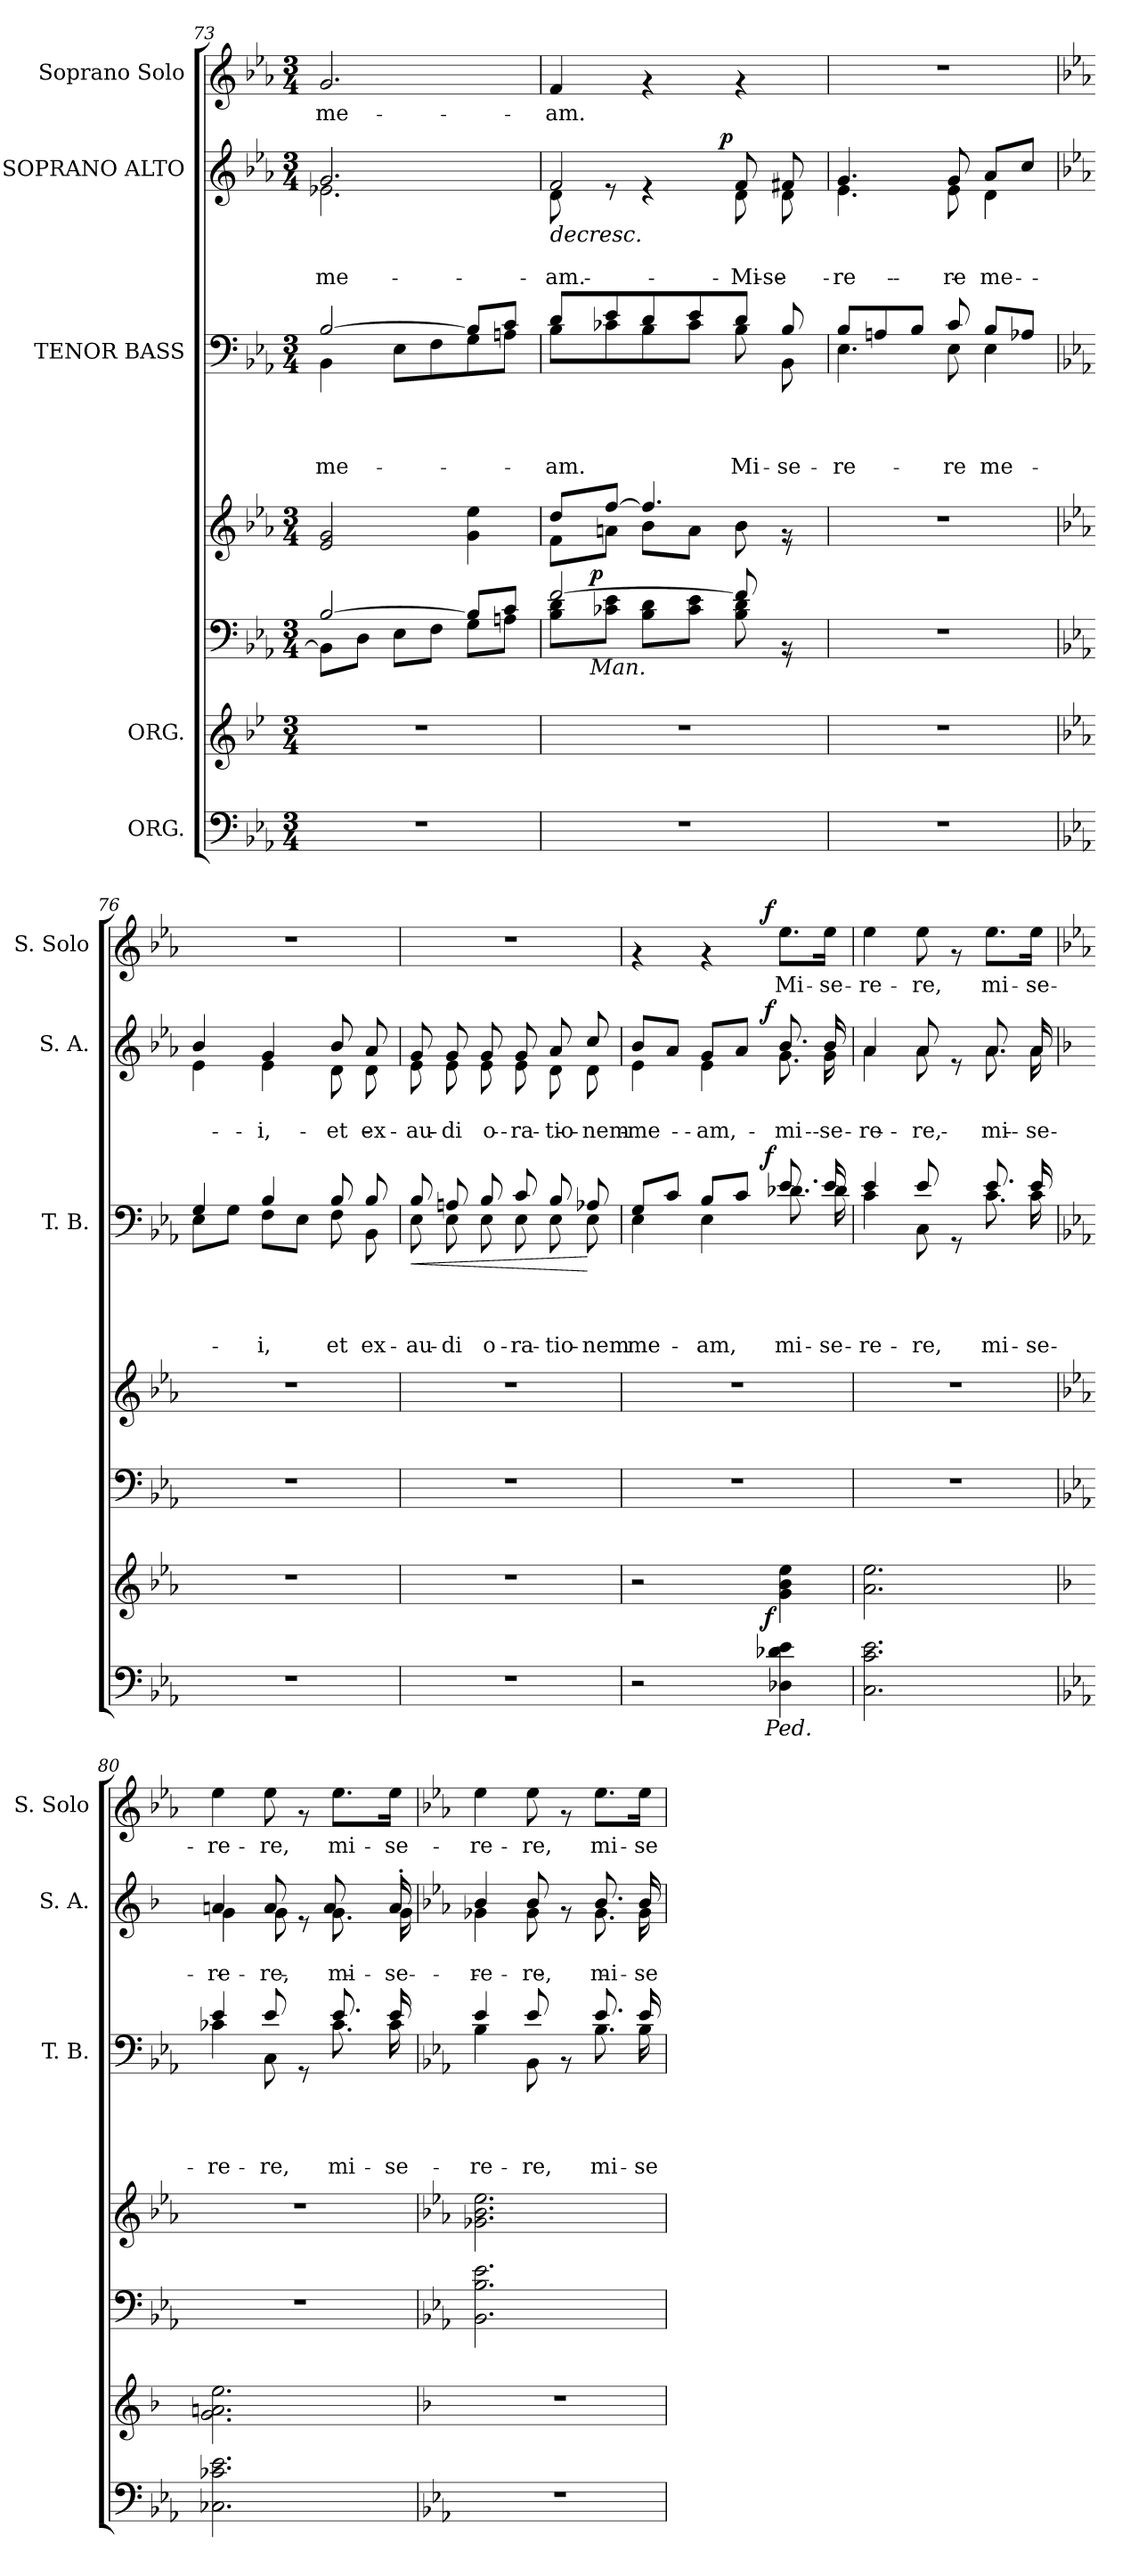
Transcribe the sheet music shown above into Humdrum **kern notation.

**kern	**dynam	**kern	**kern	**dynam	**kern	**kern	**text	**text	**text	**text	**dynam	**kern	**text	**text	**dynam	**kern	**text	**dynam
*part7	*part7	*part6	*part5	*part5	*part4	*part3	*part3	*part3	*part3	*part3	*part3	*part2	*part2	*part2	*part2	*part1	*part1	*part1
*staff7	*staff7	*staff6	*staff5	*staff5	*staff4	*staff3	*staff3	*staff3	*staff3	*staff3	*staff3	*staff2	*staff2	*staff2	*staff2	*staff1	*staff1	*staff1
*I"ORG.	*	*I"ORG.	*	*	*	*I"TENOR BASS	*	*	*	*	*	*I"SOPRANO ALTO	*	*	*	*I"Soprano Solo	*	*
*	*	*	*	*	*	*I'T. B.	*	*	*	*	*	*I'S. A.	*	*	*	*I'S. Solo	*	*
*clefF4	*	*clefG2	*clefF4	*	*clefG2	*clefF4	*	*	*	*	*	*clefG2	*	*	*	*clefG2	*	*
*	*	*ITrd-3c-5	*ITrd-3c-5	*	*ITrd-3c-5	*ITrd-3c-5	*	*	*	*	*	*ITrd-3c-5	*	*	*	*ITrd-3c-5	*	*
*k[b-e-a-]	*	*k[b-e-a-]	*k[b-e-a-d-]	*	*k[b-e-a-d-]	*k[b-e-a-d-]	*	*	*	*	*	*k[b-e-a-d-]	*	*	*	*k[b-e-a-d-]	*	*
*E-:	*	*E-:	*A-:	*	*A-:	*A-:	*	*	*	*	*	*A-:	*	*	*	*A-:	*	*
*M3/4	*	*M3/4	*M3/4	*	*M3/4	*M3/4	*	*	*	*	*	*M3/4	*	*	*	*M3/4	*	*
=73	=73	=73	=73	=73	=73	=73	=73	=73	=73	=73	=73	=73	=73	=73	=73	=73	=73	=73
*	*	*	*^	*	*	*^	*	*	*	*	*	*	*	*	*	*	*	*
!	!	!	!	!	!	!	!	!	!	!	!	!LO:LY:b	!	!	!	!LO:LY:b	!	!	!LO:LY:b	!
*	*	*	*	*	*	*	*	*	*	*	*	*	*	*^	*	*	*	*	*	*
2.r	.	2.r	[>2e-/	8E-\L]	.	2a-/ 2cc/	[>2e-/	4E-\	.	.	.	me-	.	2.cc/	2.a-X\	.	me-	.	2.cc/	me-	.
.	.	.	.	8G\J	.	.	.	.	.	.	.	.	.	.	.	.	.	.	.	.	.
.	.	.	.	8A-\L	.	.	.	8A-\L	.	.	.	.	.	.	.	.	.	.	.	.	.
.	.	.	.	8B-\J	.	.	.	8B-\	.	.	.	.	.	.	.	.	.	.	.	.	.
.	.	.	8e-/L]	8c\L	.	4cc\ 4aa-\	8e-/L]	8c\	.	.	.	.	.	.	.	.	.	.	.	.	.
.	.	.	8f/J	8dn\J	.	.	8f/J	8dn\J	.	.	.	.	.	.	.	.	.	.	.	.	.
*	*	*	*	*	*	*	*	*	*	*	*	*	*	*v	*v	*	*	*	*	*	*
=74	=74	=74	=74	=74	=74	=74	=74	=74	=74	=74	=74	=74	=74	=74	=74	=74	=74	=74	=74	=74
*	*	*	*	*	*	*^	*	*	*	*	*	*	*	*	*	*	*	*	*	*
!	!	!	!	!	!	!	!	!	!	!	!	!	!LO:LY:b	!	!	!	!LO:LY:b	!LO:HP:b	!	!LO:LY:b	!
*	*	*	*	*^	*	*	*	*	*	*	*	*	*	*	*^	*	*	*	*	*	*
*	*	*	*	*	*	*	*	*	*	*	*	*	*	*	*	*	*^	*	*	*	*	*	*
2.r	.	2.r	[>2b-/	8e-\ 8g\L	16.ryy	.	8gg/L	8b-\L	8g/L	8e-\L	.	.	.	-am.	.	32ryy	2b-/	8g\	.	-am.	>	4b-/	-am.	.
.	.	.	.	.	.	.	.	.	.	.	.	.	.	.	.	4ryy	.	.	.	.	.	.	.	.
!	!	!	!	!	!LO:TX:b:i:t=Man.	!	!	!	!	!	!	!	!	!	!	!	!	!	!	!	!	!	!	!
!	!	!	!	!	!	!LO:DY:a	!	!	!	!	!	!	!	!	!	!	!	!	!	!	!	!	!	!
.	.	.	.	.	2ryy	p	.	.	.	.	.	.	.	.	.	.	.	.	.	.	.	.	.	.
.	.	.	.	8f-X\ 8a-\J	.	.	[>8bb-/J	8ddn\J	8a-/	8f-X\	.	.	.	.	.	.	.	8rd	.	.	.	.	.	.
.	.	.	.	8e-\ 8g\L	.	.	4.bb-/]	8ee-\L	8g/	8e-\	.	.	.	.	.	.	.	4rd	.	.	.	4rf	.	.
.	.	.	.	.	.	.	.	.	.	.	.	.	.	.	.	16.ryy	.	.	.	.	.	.	.	.
.	.	.	.	8f-\ 8a-\J	.	.	.	8dd\J	8a-/	8f-\J	.	.	.	.	.	16.ryy	.	.	.	.	.	.	.	.
!	!	!	!	!	!	!	!	!	!	!	!	!	!	!	!	!	!	!	!	!	!LO:DY:b	!	!	!
.	.	.	.	.	.	.	.	.	.	.	.	.	.	.	.	4ryy	.	.	.	.	p	.	.	.
!	!	!	!	!	!	!	!	!	!	!	!	!	!	!LO:LY:b	!	!	!	!	!	!LO:LY:b	!	!	!	!
.	.	.	8b-/]	8e-\ 8g\	.	.	.	8ee-\	8g/J	8e-\	.	.	.	Mi-	.	.	8g\	8b-/	.	-Mi-	]	4rf	.	.
.	.	.	.	.	8ryy	.	.	.	.	.	.	.	.	.	.	.	.	.	.	.	.	.	.	.
!	!	!	!	!	!	!	!	!	!	!	!	!	!	!LO:LY:b	!	!	!	!	!	!LO:LY:b	!	!	!	!
.	.	.	8rAA	8rFF	.	.	8rd	8rf	8e-/	8E-\	.	.	.	-se-	.	.	8bn/	8g\	.	se-	.	.	.	.
.	.	.	.	.	32ryy	.	.	.	.	.	.	.	.	.	.	32ryy	.	.	.	.	.	.	.	.
*	*	*	*	*	*	*	*v	*v	*	*	*	*	*	*	*	*v	*v	*v	*	*	*	*	*	*
=75	=75	=75	=75	=75	=75	=75	=75	=75	=75	=75	=75	=75	=75	=75	=75	=75	=75	=75	=75	=75	=75
!	!	!	!	!	!	!	!	!	!	!	!	!	!LO:LY:b	!	!	!	!LO:LY:b	!	!	!	!
*	*	*	*v	*v	*v	*	*	*	*	*	*	*	*	*	*^	*	*	*	*	*	*
2.r	.	2.r	2.r	.	2.r	4.A-\	8e-/L	.	.	.	-re-	.	4.cc/	4.a-\	.	-re-	.	2.r	.	.
.	.	.	.	.	.	.	8dn/	.	.	.	.	.	.	.	.	.	.	.	.	.
.	.	.	.	.	.	.	8e-/J	.	.	.	.	.	.	.	.	.	.	.	.	.
!	!	!	!	!	!	!	!	!	!	!	!LO:LY:b	!	!	!	!	!LO:LY:b	!	!	!	!
.	.	.	.	.	.	8f/	8A-\	.	.	.	-re	.	8cc/	8a-\	.	-re	.	.	.	.
!	!	!	!	!	!	!	!	!	!	!	!LO:LY:b	!	!	!	!	!LO:LY:b	!	!	!	!
.	.	.	.	.	.	4A-\	8e-/L	.	.	.	me-	.	4g\	8dd-/L	.	me-	.	.	.	.
.	.	.	.	.	.	.	8d-X/J	.	.	.	.	.	.	8ff/J	.	.	.	.	.	.
!!LO:LB:g=z
=76	=76	=76	=76	=76	=76	=76	=76	=76	=76	=76	=76	=76	=76	=76	=76	=76	=76	=76	=76	=76
*	*	*k[b-e-a-d-]	*	*	*	*	*	*	*	*	*	*	*	*	*	*	*	*	*	*
*	*	*A-:	*	*	*	*	*	*	*	*	*	*	*	*	*	*	*	*	*	*
2.r	.	2.r	2.r	.	2.r	4c/	8A-\L	.	.	.	.	.	4ee-/	4a-\	.	.	.	2.r	.	.
.	.	.	.	.	.	.	8c\J	.	.	.	.	.	.	.	.	.	.	.	.	.
!	!	!	!	!	!	!	!	!	!	!	!LO:LY:b	!	!	!	!	!LO:LY:b	!	!	!	!
.	.	.	.	.	.	4e-/	8B-\L	.	.	.	-i,	.	4cc/	4a-\	.	-i,	.	.	.	.
.	.	.	.	.	.	.	8A-\J	.	.	.	.	.	.	.	.	.	.	.	.	.
!	!	!	!	!	!	!	!	!	!	!	!LO:LY:b	!	!	!	!	!LO:LY:b	!	!	!	!
.	.	.	.	.	.	8e-/	8B-\	.	.	.	et	.	8ee-/	8g\	.	et	.	.	.	.
!	!	!	!	!	!	!	!	!	!	!	!LO:LY:b	!	!	!	!	!LO:LY:b	!	!	!	!
.	.	.	.	.	.	8e-/	8E-\	.	.	.	ex-	.	8dd-/	8g\	.	ex-	.	.	.	.
=77	=77	=77	=77	=77	=77	=77	=77	=77	=77	=77	=77	=77	=77	=77	=77	=77	=77	=77	=77	=77
!	!	!	!	!	!	!	!	!	!	!	!LO:LY:b	!LO:HP:b	!	!	!	!LO:LY:b	!	!	!	!
2.r	.	2.r	2.r	.	2.r	8e-/	8A-\	.	.	.	-au-	<	8cc/	8a-\	.	-au-	.	2.r	.	.
!	!	!	!	!	!	!	!	!	!	!	!LO:LY:b	!	!	!	!	!LO:LY:b	!	!	!	!
.	.	.	.	.	.	8dn/	8A-\	.	.	.	-di	.	8cc/	8a-\	.	-di	.	.	.	.
!	!	!	!	!	!	!	!	!	!	!	!LO:LY:b	!	!	!	!	!LO:LY:b	!	!	!	!
.	.	.	.	.	.	8e-/	8A-\	.	.	.	o-	.	8cc/	8a-\	.	o-	.	.	.	.
!	!	!	!	!	!	!	!	!	!	!	!LO:LY:b	!	!	!	!	!LO:LY:b	!	!	!	!
.	.	.	.	.	.	8f/	8A-\	.	.	.	-ra-	.	8cc/	8a-\	.	-ra-	.	.	.	.
!	!	!	!	!	!	!	!	!	!	!	!LO:LY:b	!	!	!	!	!LO:LY:b	!	!	!	!
.	.	.	.	.	.	8e-/	8A-\	.	.	.	-tio-	.	8dd-/	8g\	.	-tio-	.	.	.	.
!	!	!	!	!	!	!	!	!	!	!	!LO:LY:b	!	!	!	!	!LO:LY:b	!	!	!	!
.	.	.	.	.	.	8d-X/	8A-\	.	.	.	-nem	[	8ff/	8g\	.	-nem	.	.	.	.
=78	=78	=78	=78	=78	=78	=78	=78	=78	=78	=78	=78	=78	=78	=78	=78	=78	=78	=78	=78	=78
!	!	!	!	!	!	!	!	!	!	!	!LO:LY:b	!	!	!	!	!LO:LY:b	!	!	!	!
*^	*	*	*	*	*	*	*^	*	*	*	*	*	*	*^	*	*	*	*^	*	*
2r	4...ryy	.	2r	2.r	.	2.r	4A-\	8c/L	4...ryy	.	.	.	me-	.	4a-\	8ee-/L	4...ryy	.	me-	.	4rf	4...ryy	.	.
.	.	.	.	.	.	.	.	8f/J	.	.	.	.	.	.	.	8dd-/J	.	.	.	.	.	.	.	.
!	!	!	!	!	!	!	!	!	!	!	!	!	!LO:LY:b	!	!	!	!	!	!LO:LY:b	!	!	!	!	!
.	.	.	.	.	.	.	4A-\	8e-/L	.	.	.	.	-am,	.	4a-\	8cc/L	.	.	-am,	.	4rf	.	.	.
.	.	.	.	.	.	.	.	8f/J	.	.	.	.	.	.	.	8dd-/J	.	.	.	.	.	.	.	.
!	!LO:TX:b:i:t=Ped.	!	!	!	!	!	!	!	!	!	!	!	!	!	!	!	!	!	!	!	!	!	!	!
!	!	!LO:DY:a	!	!	!	!	!	!	!	!	!	!	!	!LO:DY:a	!	!	!	!	!	!LO:DY:a	!	!	!	!LO:DY:a
.	4ryy	f	.	.	.	.	.	.	4ryy	.	.	.	.	f	.	.	4ryy	.	.	f	.	4ryy	.	f
!	!	!	!	!	!	!	!	!	!	!	!	!	!LO:LY:b	!	!	!	!	!	!LO:LY:b	!	!	!	!LO:LY:b	!
4D-X\ 4d-X\ 4e-\	.	.	4cc\ 4ee-\ 4aa-\	.	.	.	8.a-/	8.g-X\	.	.	.	.	mi-	.	8.ee-/	8.cc\	.	.	mi-	.	8.aa-\L	.	Mi-	.
!	!	!	!	!	!	!	!	!	!	!	!	!	!LO:LY:b	!	!	!	!	!	!LO:LY:b	!	!	!	!LO:LY:b	!
.	.	.	.	.	.	.	16a-/	16g-\	.	.	.	.	-se-	.	16ee-/	16cc\	.	.	-se-	.	16aa-\Jk	.	-se-	.
.	32ryy	.	.	.	.	.	.	.	32ryy	.	.	.	.	.	.	.	32ryy	.	.	.	.	32ryy	.	.
=79	=79	=79	=79	=79	=79	=79	=79	=79	=79	=79	=79	=79	=79	=79	=79	=79	=79	=79	=79	=79	=79	=79	=79	=79
!	!	!	!	!	!	!	!	!	!	!	!	!	!LO:LY:b	!	!	!	!	!	!LO:LY:b	!	!	!	!LO:LY:b	!
*	*	*	*	*	*	*	*	*v	*v	*	*	*	*	*	*	*	*	*	*	*	*v	*v	*	*
*v	*v	*	*	*	*	*	*	*	*	*	*	*	*	*	*v	*v	*	*	*	*	*	*
2.C\ 2.c\ 2.e-\	.	2.dd-\ 2.aa-\	2.r	.	2.r	4a-/	4f\	.	.	.	-re-	.	4dd-/	4dd-\	.	-re-	.	4aa-\	-re-	.
!	!	!	!	!	!	!	!	!	!	!	!LO:LY:b	!	!	!	!	!LO:LY:b	!	!	!LO:LY:b	!
.	.	.	.	.	.	8a-/	8F\	.	.	.	-re,	.	8dd-/	8dd-\	.	-re,	.	8aa-\	-re,	.
.	.	.	.	.	.	8rFF	8ryy	.	.	.	.	.	8rd	8ryy	.	.	.	8rf	.	.
!	!	!	!	!	!	!	!	!	!	!	!LO:LY:b	!	!	!	!	!LO:LY:b	!	!	!LO:LY:b	!
.	.	.	.	.	.	8.a-/	8.f\	.	.	.	mi-	.	8.dd-/	8.dd-\	.	mi-	.	8.aa-\L	mi-	.
!	!	!	!	!	!	!	!	!	!	!	!LO:LY:b	!	!	!	!	!LO:LY:b	!	!	!LO:LY:b	!
.	.	.	.	.	.	16a-/	16f\	.	.	.	-se-	.	16dd-/	16dd-\	.	-se-	.	16aa-\Jk	-se-	.
=80	=80	=80	=80	=80	=80	=80	=80	=80	=80	=80	=80	=80	=80	=80	=80	=80	=80	=80	=80	=80
*	*	*k[b-e-]	*	*	*	*	*	*	*	*	*	*	*k[b-e-]	*	*	*	*	*	*	*
*	*	*B-:	*	*	*	*	*	*	*	*	*	*	*B-:	*	*	*	*	*	*	*
!	!	!	!	!	!	!	!	!	!	!	!LO:LY:b	!	!	!	!	!LO:LY:b	!	!	!LO:LY:b	!
2.C-X\ 2.c-X\ 2.e-\	.	2.cc\ 2.ddn\ 2.aa\	2.r	.	2.r	4a-/	4f-X\	.	.	.	-re-	.	4ddn/	4cc\	.	-re-	.	4aa-\	-re-	.
!	!	!	!	!	!	!	!	!	!	!	!LO:LY:b	!	!	!	!	!LO:LY:b	!	!	!LO:LY:b	!
.	.	.	.	.	.	8a-/	8F\	.	.	.	-re,	.	8dd/	8cc\	.	-re,	.	8aa-\	-re,	.
.	.	.	.	.	.	8rFF	8ryy	.	.	.	.	.	8rd	8ryy	.	.	.	8rf	.	.
!	!	!	!	!	!	!	!	!	!	!	!LO:LY:b	!	!	!	!	!LO:LY:b	!	!	!LO:LY:b	!
.	.	.	.	.	.	8.a-/	8.f-\	.	.	.	mi-	.	8.cc\	8dd/	.	mi-	.	8.aa-\L	mi-	.
.	.	.	.	.	.	.	.	.	.	.	.	.	.	16ryy	.	.	.	.	.	.
!	!	!	!	!	!	!	!	!	!	!	!LO:LY:b	!	!	!	!	!LO:LY:b	!	!	!LO:LY:b	!
.	.	.	.	.	.	16a-/	16f-\	.	.	.	-se-	.	16dd'>/	16cc\	.	-se-	.	16aa-\Jk	-se-	.
!!LO:PB:g=z
=81	=81	=81	=81	=81	=81	=81	=81	=81	=81	=81	=81	=81	=81	=81	=81	=81	=81	=81	=81	=81
*	*	*	*	*	*	*	*	*	*	*	*	*	*k[b-e-a-d-]	*	*	*	*	*	*	*
*	*	*	*	*	*	*	*	*	*	*	*	*	*A-:	*	*	*	*	*	*	*
!	!	!	!	!	!	!	!	!	!	!	!LO:LY:b	!	!	!	!	!LO:LY:b	!	!	!LO:LY:b	!
2.r	.	2.r	2.E-\ 2.e-\ 2.a-\	.	2.cc-X\ 2.ee-\ 2.aa-\	4a-/	4e-\	.	.	.	-re-	.	4ee-/	4cc-X\	.	-re-	.	4aa-\	-re-	.
!	!	!	!	!	!	!	!	!	!	!	!LO:LY:b	!	!	!	!	!LO:LY:b	!	!	!LO:LY:b	!
.	.	.	.	.	.	8a-/	8E-\	.	.	.	-re,	.	8ee-/	8cc-\	.	-re,	.	8aa-\	-re,	.
.	.	.	.	.	.	8rAA	8ryy	.	.	.	.	.	8rf	8ryy	.	.	.	8rf	.	.
!	!	!	!	!	!	!	!	!	!	!	!LO:LY:b	!	!	!	!	!LO:LY:b	!	!	!LO:LY:b	!
.	.	.	.	.	.	8.a-/	8.e-\	.	.	.	mi-	.	8.ee-/	8.cc-\	.	mi-	.	8.aa-\L	mi-	.
!	!	!	!	!	!	!	!	!	!	!	!LO:LY:b	!	!	!	!	!LO:LY:b	!	!	!LO:LY:b	!
.	.	.	.	.	.	16a-/	16e-\	.	.	.	-se-	.	16ee-/	16cc-\	.	-se-	.	16aa-\Jk	-se-	.
*	*	*	*	*	*	*v	*v	*	*	*	*	*	*	*	*	*	*	*	*	*
*	*	*	*	*	*	*	*	*	*	*	*	*v	*v	*	*	*	*	*	*
=	=	=	=	=	=	=	=	=	=	=	=	=	=	=	=	=	=	=
*-	*-	*-	*-	*-	*-	*-	*-	*-	*-	*-	*-	*-	*-	*-	*-	*-	*-	*-
